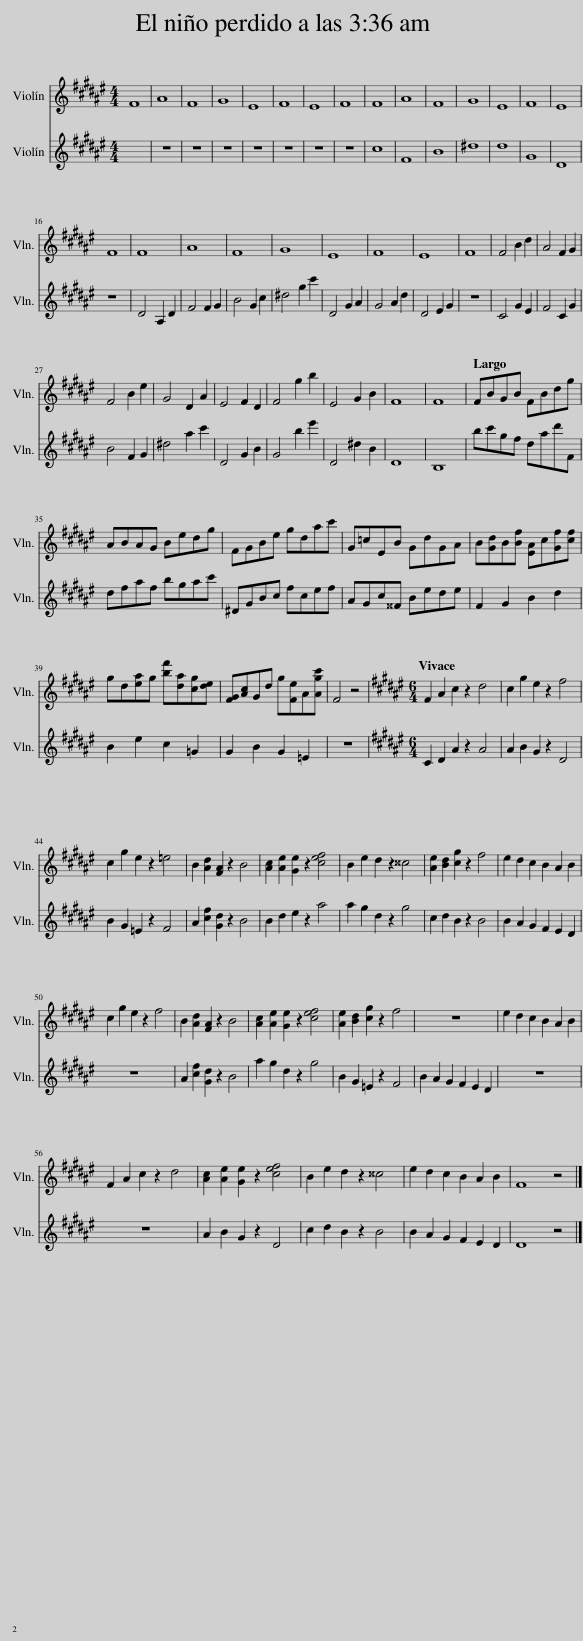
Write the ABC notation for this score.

X:1
%%score 1 2
L:1/8
M:4/4
I:linebreak $
K:F#
V:1 treble
V:2 treble
V:1
 F8 | A8 | F8 | G8 | E8 | %5
 F8 | E8 | F8 | F8 | A8 | %10
 F8 | G8 | E8 | F8 | E8 |$ %15
 F8 | F8 | A8 | F8 | G8 | %20
 E8 | F8 | E8 | F8 | F4 B2 d2 | %25
 A4 F2 G2 |$ F4 B2 e2 | G4 D2 A2 | E4 F2 D2 | F4 g2 b2 | %30
 E4 G2 B2 | F8 | F8 |[Q:1/4=50] FBGB FBdg |$ ABAG Bedg | %35
 FGBe gdac' | G=cEB GdGA | B[Gd]B[Bf] [EA]c[Gf][cf] |$ gd[ea]g [bf'][da][cg][de] | [FG][Ac]Gd g[Fe]A[Agc'] | %40
 F4 z4 |[K:F#][M:6/4][Q:1/4=172] F2 A2 c2 z2 d4 | c2 g2 e2 z2 f4 |$ c2 g2 e2 z2 =e4 | B2 [Ad]2 [FA]2 z2 B4 | %45
 [Ac]2 [Ae]2 [Ge]2 z2 [cef]4 | B2 e2 d2 z2 ^^c4 | [Ae]2 [Bd]2 [cg]2 z2 f4 | e2 d2 c2 B2 A2 B2 |$ c2 g2 e2 z2 f4 | %50
 B2 [Ad]2 [FA]2 z2 B4 | [Ac]2 [Ae]2 [Ge]2 z2 [cef]4 | [Ae]2 [Bd]2 [cg]2 z2 f4 | z12 | e2 d2 c2 B2 A2 B2 |$ %55
 F2 A2 c2 z2 d4 | [Ac]2 [Ae]2 [Ge]2 z2 [cef]4 | B2 e2 d2 z2 ^^c4 | e2 d2 c2 B2 A2 B2 | F8 z4 |] %60
V:2
 x8 | z8 | z8 | z8 | z8 | %5
 z8 | z8 | z8 | c8 | F8 | %10
 B8 | ^d8 | d8 | G8 | D8 |$ %15
 z8 | D4 A,2 D2 | F4 F2 G2 | B4 G2 c2 | ^d4 g2 c'2 | %20
 D4 G2 A2 | G4 A2 d2 | D4 E2 G2 | z8 | C4 G2 E2 | %25
 F4 C2 G2 |$ B4 F2 G2 | ^d4 a2 c'2 | D4 G2 B2 | G4 b2 e'2 | %30
 D4 ^d2 B2 | D8 | B,8 | bc'gf dad'F |$ dfaf bgac' | %35
 ^DGBc fcef | AGc^^F Bede | F2 G2 B2 d2 |$ B2 e2 c2 =G2 | G2 B2 G2 =E2 | %40
 z8 |[K:F#][M:6/4] C2 D2 A2 z2 A4 | A2 B2 G2 z2 D4 |$ B2 G2 =E2 z2 F4 | A2 [cf]2 [Gd]2 z2 B4 | %45
 B2 d2 e2 z2 a4 | a2 g2 d2 z2 g4 | c2 d2 B2 z2 B4 | B2 A2 G2 F2 E2 D2 |$ z12 | %50
 A2 [cf]2 [Gd]2 z2 B4 | a2 g2 d2 z2 g4 | B2 G2 =E2 z2 F4 | B2 A2 G2 F2 E2 D2 | z12 |$ %55
 z12 | A2 B2 G2 z2 D4 | c2 d2 B2 z2 B4 | B2 A2 G2 F2 E2 D2 | D8 z4 |] %60
